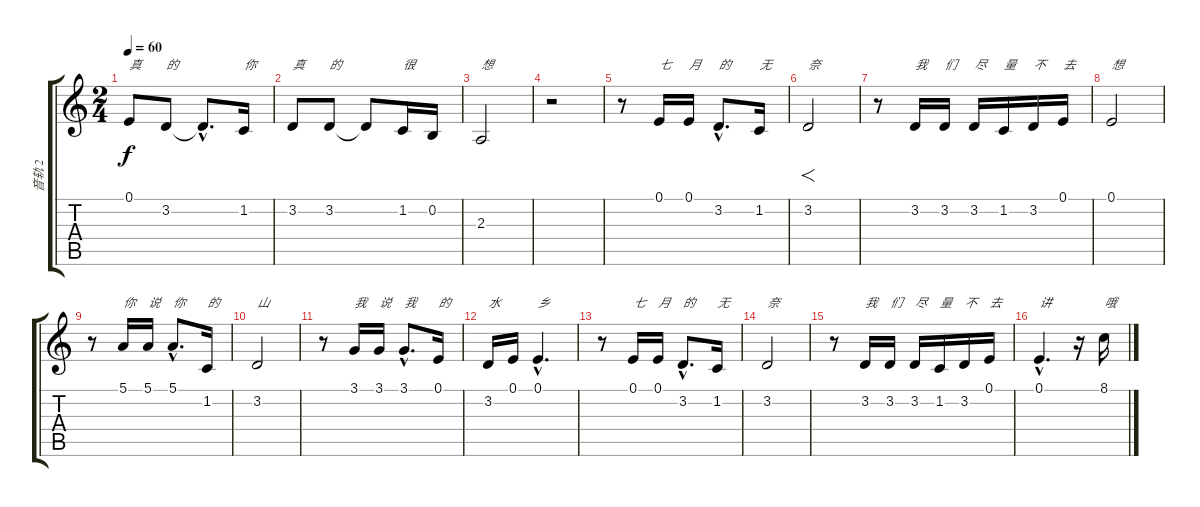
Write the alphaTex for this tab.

\track ("音轨 2" "音轨 2") {instrument bassoon}
\staff {score tabs}
\tuning (E4 B3 G3 D3 A2 E2) {hide}
\ts (2 4)
\tempo 60
\clef g2
\ks c
0.1.8{txt "真" dy f} 3.2.8{txt "的"} 3.2{hac t}.8{d} 1.2.16{txt "你"} |
3.2.8{txt "真"} 3.2.8{txt "的"} 3.2{t}.8 1.2.16{txt "很"} 0.2.16 |
2.3.2{txt "想"} |
r.2 |
r.8 0.1.16{txt "七"} 0.1.16{txt "月"} 3.2{hac}.8{d txt "的"} 1.2.16{txt "无"} |
3.2.2{f txt "奈"} |
r.8 3.2.16{txt "我"} 3.2.16{txt "们"} 3.2.16{txt "尽"} 1.2.16{txt "量"} 3.2.16{txt "不"} 0.1.16{txt "去"} |
0.1.2{txt "想"} |
r.8 5.1.16{txt "你"} 5.1.16{txt "说"} 5.1{hac}.8{d txt "你"} 1.2.16{txt "的"} |
3.2.2{txt "山"} |
r.8 3.1.16{txt "我"} 3.1.16{txt "说"} 3.1{hac}.8{d txt "我"} 0.1.16{txt "的"} |
3.2.16{txt "水"} 0.1.16 0.1{hac}.4{d txt "乡"} |
r.8 0.1.16{txt "七"} 0.1.16{txt "月"} 3.2{hac}.8{d txt "的"} 1.2.16{txt "无"} |
3.2.2{txt "奈"} |
r.8 3.2.16{txt "我"} 3.2.16{txt "们"} 3.2.16{txt "尽"} 1.2.16{txt "量"} 3.2.16{txt "不"} 0.1.16{txt "去"} |
0.1{hac}.4{d txt "讲"} r.16 8.1.16{txt "哦"}
